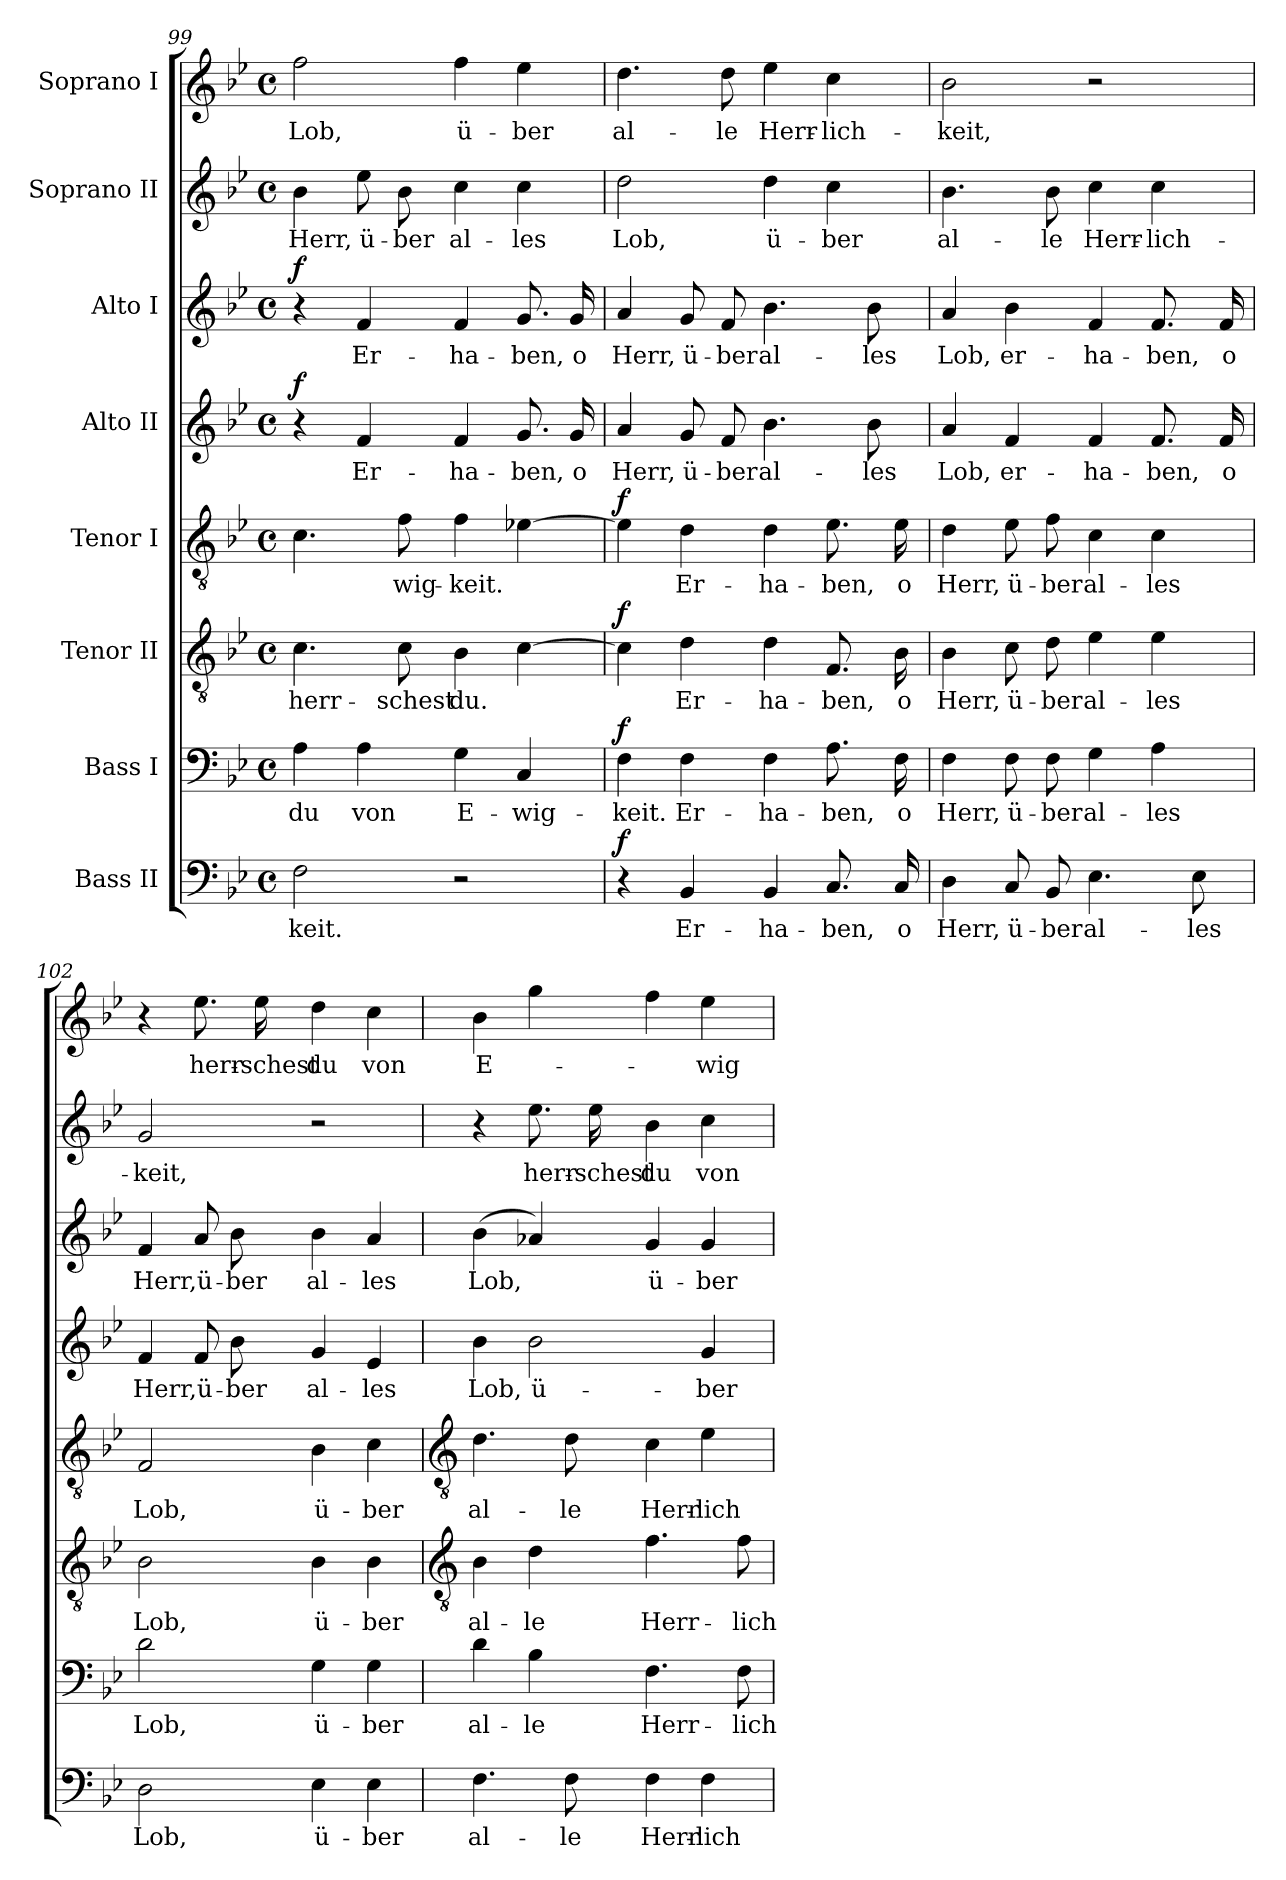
**kern	**text	**dynam	**kern	**text	**dynam	**kern	**text	**dynam	**kern	**text	**dynam	**kern	**text	**dynam	**kern	**text	**dynam	**kern	**text	**kern	**text
*part8	*part8	*part8	*part7	*part7	*part7	*part6	*part6	*part6	*part5	*part5	*part5	*part4	*part4	*part4	*part3	*part3	*part3	*part2	*part2	*part1	*part1
*staff8	*staff8	*staff8	*staff7	*staff7	*staff7	*staff6	*staff6	*staff6	*staff5	*staff5	*staff5	*staff4	*staff4	*staff4	*staff3	*staff3	*staff3	*staff2	*staff2	*staff1	*staff1
*I"Bass II	*	*	*I"Bass I	*	*	*I"Tenor II	*	*	*I"Tenor I	*	*	*I"Alto II	*	*	*I"Alto I	*	*	*I"Soprano II	*	*I"Soprano I	*
!!LO:LB:g=z
*clefF4	*	*	*clefF4	*	*	*clefGv2	*	*	*clefGv2	*	*	*clefG2	*	*	*clefG2	*	*	*clefG2	*	*clefG2	*
*k[b-e-]	*	*	*k[b-e-]	*	*	*k[b-e-]	*	*	*k[b-e-]	*	*	*k[b-e-]	*	*	*k[b-e-]	*	*	*k[b-e-]	*	*k[b-e-]	*
*B-:	*	*	*B-:	*	*	*B-:	*	*	*B-:	*	*	*B-:	*	*	*B-:	*	*	*B-:	*	*B-:	*
*M4/4	*	*	*M4/4	*	*	*M4/4	*	*	*M4/4	*	*	*M4/4	*	*	*M4/4	*	*	*M4/4	*	*M4/4	*
*met(c)	*	*	*met(c)	*	*	*met(c)	*	*	*met(c)	*	*	*met(c)	*	*	*met(c)	*	*	*met(c)	*	*met(c)	*
=99	=99	=99	=99	=99	=99	=99	=99	=99	=99	=99	=99	=99	=99	=99	=99	=99	=99	=99	=99	=99	=99
!	!LO:LY:b	!	!	!LO:LY:b	!	!	!LO:LY:b	!	!	!	!	!	!	!LO:DY:a	!	!	!LO:DY:a	!	!LO:LY:b	!	!LO:LY:b
2F\	-keit.	.	4A\	du	.	4.c\	herr-	.	4.c\	.	.	4r	.	f	4r	.	f	4b-\	Herr,	2ff\	Lob,
!	!	!	!	!LO:LY:b	!	!	!	!	!	!	!	!	!LO:LY:b	!	!	!LO:LY:b	!	!	!LO:LY:b	!	!
.	.	.	4A\	von	.	.	.	.	.	.	.	4f/	Er-	.	4f/	Er-	.	8ee-\	ü-	.	.
!	!	!	!	!	!	!	!LO:LY:b	!	!	!LO:LY:b	!	!	!	!	!	!	!	!	!LO:LY:b	!	!
.	.	.	.	.	.	8c\	-schest	.	8f\	-wig-	.	.	.	.	.	.	.	8b-\	-ber	.	.
!	!	!	!	!LO:LY:b	!	!	!LO:LY:b	!	!	!LO:LY:b	!	!	!LO:LY:b	!	!	!LO:LY:b	!	!	!LO:LY:b	!	!LO:LY:b
2r	.	.	4G\	E-	.	4B-\	du.	.	4f\	-keit.	.	4f/	-ha-	.	4f/	-ha-	.	4cc\	al-	4ff\	ü-
!	!	!	!	!LO:LY:b	!	!	!	!	!	!	!	!	!LO:LY:b	!	!	!LO:LY:b	!	!	!LO:LY:b	!	!LO:LY:b
.	.	.	4C/	-wig-	.	[4c\	.	.	[4e-X\	.	.	8.g/	-ben,	.	8.g/	-ben,	.	4cc\	-les	4ee-\	-ber
!	!	!	!	!	!	!	!	!	!	!	!	!	!LO:LY:b	!	!	!LO:LY:b	!	!	!	!	!
.	.	.	.	.	.	.	.	.	.	.	.	16g/	o	.	16g/	o	.	.	.	.	.
!!LO:LB:g=z
=100	=100	=100	=100	=100	=100	=100	=100	=100	=100	=100	=100	=100	=100	=100	=100	=100	=100	=100	=100	=100	=100
!	!	!LO:DY:a	!	!LO:LY:b	!LO:DY:a	!	!	!LO:DY:a	!	!	!LO:DY:a	!	!LO:LY:b	!	!	!LO:LY:b	!	!	!LO:LY:b	!	!LO:LY:b
4r	.	f	4F\	-keit.	f	4c\]	.	f	4e-\]	.	f	4a/	Herr,	.	4a/	Herr,	.	2dd\	Lob,	4.dd\	al-
!	!LO:LY:b	!	!	!LO:LY:b	!	!	!LO:LY:b	!	!	!LO:LY:b	!	!	!LO:LY:b	!	!	!LO:LY:b	!	!	!	!	!
4BB-/	Er-	.	4F\	Er-	.	4d\	Er-	.	4d\	Er-	.	8g/	ü-	.	8g/	ü-	.	.	.	.	.
!	!	!	!	!	!	!	!	!	!	!	!	!	!LO:LY:b	!	!	!LO:LY:b	!	!	!	!	!LO:LY:b
.	.	.	.	.	.	.	.	.	.	.	.	8f/	-ber	.	8f/	-ber	.	.	.	8dd\	-le
!	!LO:LY:b	!	!	!LO:LY:b	!	!	!LO:LY:b	!	!	!LO:LY:b	!	!	!LO:LY:b	!	!	!LO:LY:b	!	!	!LO:LY:b	!	!LO:LY:b
4BB-/	-ha-	.	4F\	-ha-	.	4d\	-ha-	.	4d\	-ha-	.	4.b-\	al-	.	4.b-\	al-	.	4dd\	ü-	4ee-\	Herr-
!	!LO:LY:b	!	!	!LO:LY:b	!	!	!LO:LY:b	!	!	!LO:LY:b	!	!	!	!	!	!	!	!	!LO:LY:b	!	!LO:LY:b
8.C/	-ben,	.	8.A\	-ben,	.	8.F/	-ben,	.	8.e-\	-ben,	.	.	.	.	.	.	.	4cc\	-ber	4cc\	-lich-
!	!	!	!	!	!	!	!	!	!	!	!	!	!LO:LY:b	!	!	!LO:LY:b	!	!	!	!	!
.	.	.	.	.	.	.	.	.	.	.	.	8b-\	-les	.	8b-\	-les	.	.	.	.	.
!	!LO:LY:b	!	!	!LO:LY:b	!	!	!LO:LY:b	!	!	!LO:LY:b	!	!	!	!	!	!	!	!	!	!	!
16C/	o	.	16F\	o	.	16B-\	o	.	16e-\	o	.	.	.	.	.	.	.	.	.	.	.
!!LO:LB:g=z
=101	=101	=101	=101	=101	=101	=101	=101	=101	=101	=101	=101	=101	=101	=101	=101	=101	=101	=101	=101	=101	=101
!	!LO:LY:b	!	!	!LO:LY:b	!	!	!LO:LY:b	!	!	!LO:LY:b	!	!	!LO:LY:b	!	!	!LO:LY:b	!	!	!LO:LY:b	!	!LO:LY:b
4D\	Herr,	.	4F\	Herr,	.	4B-\	Herr,	.	4d\	Herr,	.	4a/	Lob,	.	4a/	Lob,	.	4.b-\	al-	2b-\	-keit,
!	!LO:LY:b	!	!	!LO:LY:b	!	!	!LO:LY:b	!	!	!LO:LY:b	!	!	!LO:LY:b	!	!	!LO:LY:b	!	!	!	!	!
8C/	ü-	.	8F\	ü-	.	8c\	ü-	.	8e-\	ü-	.	4f/	er-	.	4b-\	er-	.	.	.	.	.
!	!LO:LY:b	!	!	!LO:LY:b	!	!	!LO:LY:b	!	!	!LO:LY:b	!	!	!	!	!	!	!	!	!LO:LY:b	!	!
8BB-/	-ber	.	8F\	-ber	.	8d\	-ber	.	8f\	-ber	.	.	.	.	.	.	.	8b-\	-le	.	.
!	!LO:LY:b	!	!	!LO:LY:b	!	!	!LO:LY:b	!	!	!LO:LY:b	!	!	!LO:LY:b	!	!	!LO:LY:b	!	!	!LO:LY:b	!	!
4.E-\	al-	.	4G\	al-	.	4e-\	al-	.	4c\	al-	.	4f/	-ha-	.	4f/	-ha-	.	4cc\	Herr-	2r	.
!	!	!	!	!LO:LY:b	!	!	!LO:LY:b	!	!	!LO:LY:b	!	!	!LO:LY:b	!	!	!LO:LY:b	!	!	!LO:LY:b	!	!
.	.	.	4A\	-les	.	4e-\	-les	.	4c\	-les	.	8.f/	-ben,	.	8.f/	-ben,	.	4cc\	-lich-	.	.
!	!LO:LY:b	!	!	!	!	!	!	!	!	!	!	!	!	!	!	!	!	!	!	!	!
8E-\	-les	.	.	.	.	.	.	.	.	.	.	.	.	.	.	.	.	.	.	.	.
!	!	!	!	!	!	!	!	!	!	!	!	!	!LO:LY:b	!	!	!LO:LY:b	!	!	!	!	!
.	.	.	.	.	.	.	.	.	.	.	.	16f/	o	.	16f/	o	.	.	.	.	.
=102	=102	=102	=102	=102	=102	=102	=102	=102	=102	=102	=102	=102	=102	=102	=102	=102	=102	=102	=102	=102	=102
!	!LO:LY:b	!	!	!LO:LY:b	!	!	!LO:LY:b	!	!	!LO:LY:b	!	!	!LO:LY:b	!	!	!LO:LY:b	!	!	!LO:LY:b	!	!
2D\	Lob,	.	2d\	Lob,	.	2B-\	Lob,	.	2F/	Lob,	.	4f/	Herr,	.	4f/	Herr,	.	2g/	-keit,	4r	.
!	!	!	!	!	!	!	!	!	!	!	!	!	!LO:LY:b	!	!	!LO:LY:b	!	!	!	!	!LO:LY:b
.	.	.	.	.	.	.	.	.	.	.	.	8f/	ü-	.	8a/	ü-	.	.	.	8.ee-\	herr-
!	!	!	!	!	!	!	!	!	!	!	!	!	!LO:LY:b	!	!	!LO:LY:b	!	!	!	!	!
.	.	.	.	.	.	.	.	.	.	.	.	8b-\	-ber	.	8b-\	-ber	.	.	.	.	.
!	!	!	!	!	!	!	!	!	!	!	!	!	!	!	!	!	!	!	!	!	!LO:LY:b
.	.	.	.	.	.	.	.	.	.	.	.	.	.	.	.	.	.	.	.	16ee-\	-schest
!	!LO:LY:b	!	!	!LO:LY:b	!	!	!LO:LY:b	!	!	!LO:LY:b	!	!	!LO:LY:b	!	!	!LO:LY:b	!	!	!	!	!LO:LY:b
4E-\	ü-	.	4G\	ü-	.	4B-\	ü-	.	4B-\	ü-	.	4g/	al-	.	4b-\	al-	.	2r	.	4dd\	du
!	!LO:LY:b	!	!	!LO:LY:b	!	!	!LO:LY:b	!	!	!LO:LY:b	!	!	!LO:LY:b	!	!	!LO:LY:b	!	!	!	!	!LO:LY:b
4E-\	-ber	.	4G\	-ber	.	4B-\	-ber	.	4c\	-ber	.	4e-/	-les	.	4a/	-les	.	.	.	4cc\	von
!!LO:LB:g=z
=103	=103	=103	=103	=103	=103	=103	=103	=103	=103	=103	=103	=103	=103	=103	=103	=103	=103	=103	=103	=103	=103
*	*	*	*	*	*	*clefGv2	*	*	*clefGv2	*	*	*	*	*	*	*	*	*	*	*	*
!	!LO:LY:b	!	!	!LO:LY:b	!	!	!LO:LY:b	!	!	!LO:LY:b	!	!	!LO:LY:b	!	!	!LO:LY:b	!	!	!	!	!LO:LY:b
4.F\	al-	.	4d\	al-	.	4B-\	al-	.	4.d\	al-	.	4b-\	Lob,	.	(>4b-\	Lob,	.	4r	.	4b-\	E-
!	!	!	!	!LO:LY:b	!	!	!LO:LY:b	!	!	!	!	!	!LO:LY:b	!	!	!	!	!	!LO:LY:b	!	!
.	.	.	4B-\	-le	.	4d\	-le	.	.	.	.	2b-\	ü-	.	4a-X/)	.	.	8.ee-\	herr-	4gg\	.
!	!LO:LY:b	!	!	!	!	!	!	!	!	!LO:LY:b	!	!	!	!	!	!	!	!	!	!	!
8F\	-le	.	.	.	.	.	.	.	8d\	-le	.	.	.	.	.	.	.	.	.	.	.
!	!	!	!	!	!	!	!	!	!	!	!	!	!	!	!	!	!	!	!LO:LY:b	!	!
.	.	.	.	.	.	.	.	.	.	.	.	.	.	.	.	.	.	16ee-\	-schest	.	.
!	!LO:LY:b	!	!	!LO:LY:b	!	!	!LO:LY:b	!	!	!LO:LY:b	!	!	!	!	!	!LO:LY:b	!	!	!LO:LY:b	!	!
4F\	Herr-	.	4.F\	Herr-	.	4.f\	Herr-	.	4c\	Herr-	.	.	.	.	4g/	ü-	.	4b-\	du	4ff\	.
!	!LO:LY:b	!	!	!	!	!	!	!	!	!LO:LY:b	!	!	!LO:LY:b	!	!	!LO:LY:b	!	!	!LO:LY:b	!	!LO:LY:b
4F\	-lich-	.	.	.	.	.	.	.	4e-\	-lich-	.	4g/	-ber	.	4g/	-ber	.	4cc\	von	4ee-\	-wig-
!	!	!	!	!LO:LY:b	!	!	!LO:LY:b	!	!	!	!	!	!	!	!	!	!	!	!	!	!
.	.	.	8F\	-lich-	.	8f\	-lich-	.	.	.	.	.	.	.	.	.	.	.	.	.	.
=	=	=	=	=	=	=	=	=	=	=	=	=	=	=	=	=	=	=	=	=	=
*-	*-	*-	*-	*-	*-	*-	*-	*-	*-	*-	*-	*-	*-	*-	*-	*-	*-	*-	*-	*-	*-
